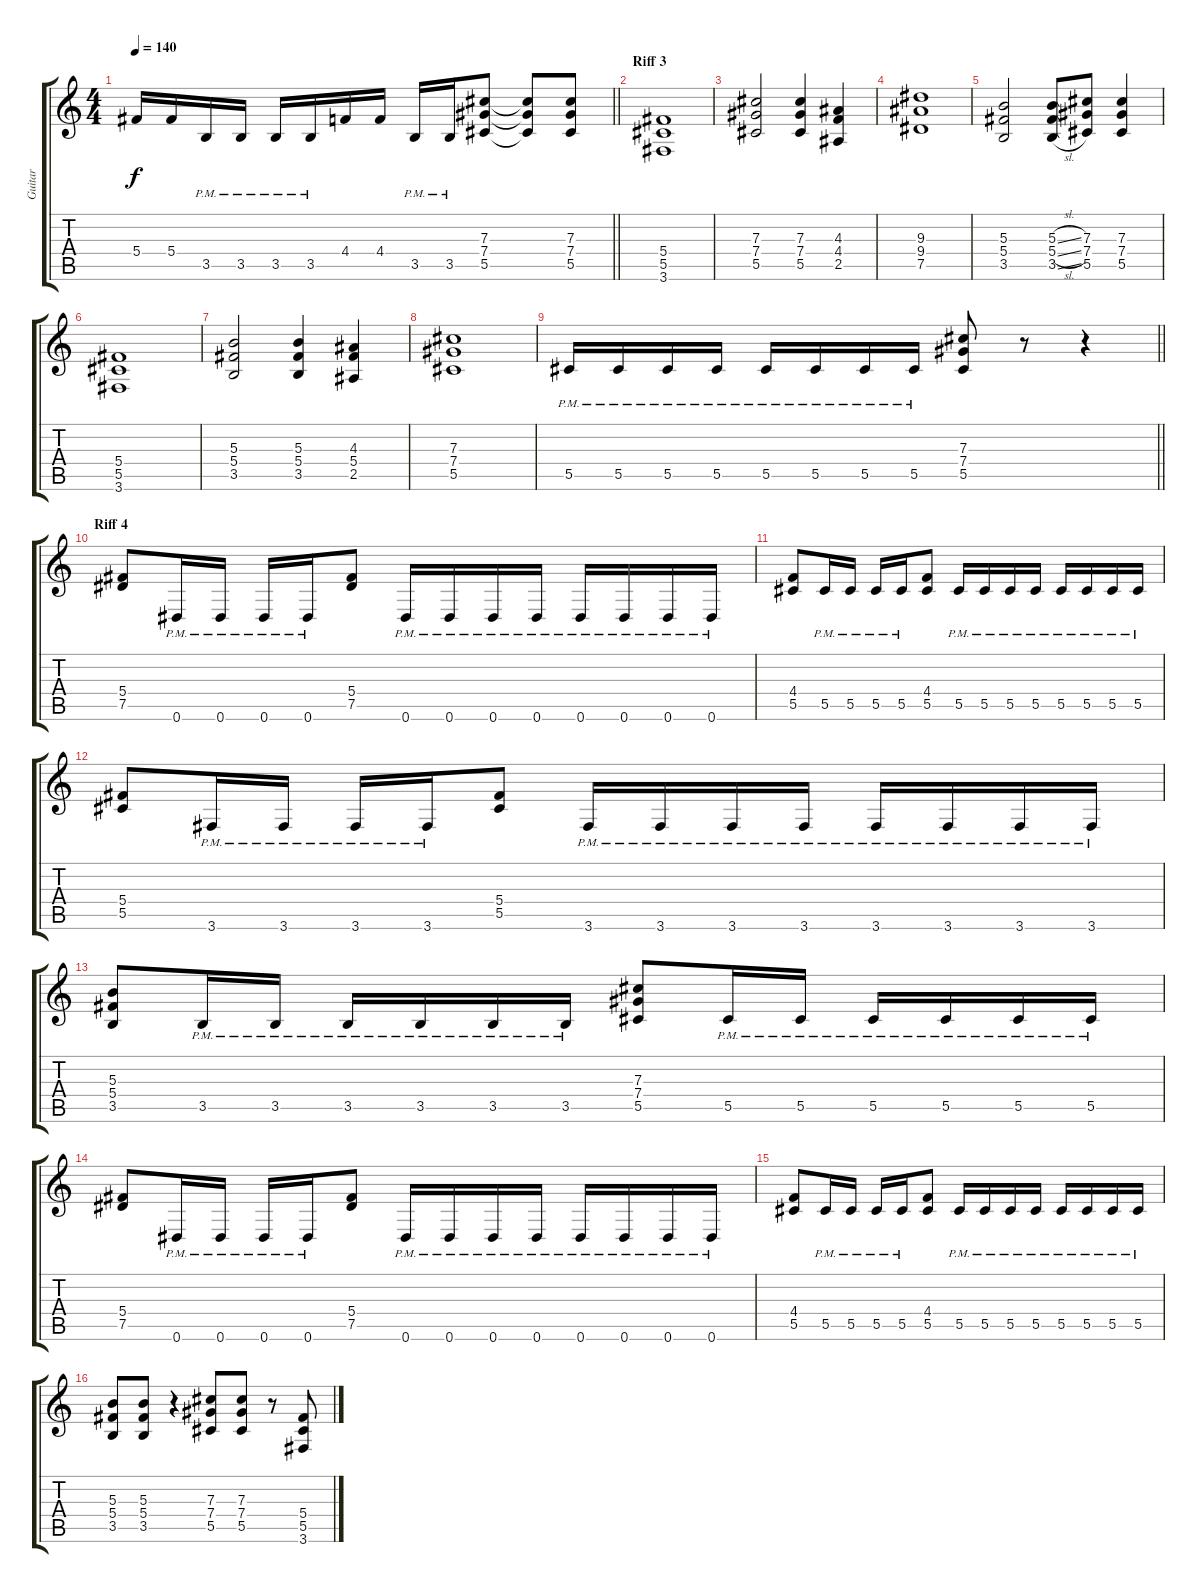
\track ("Guitar" "Guitar") {instrument distortionguitar}
\staff {score tabs}
\tuning (Eb4 Bb3 Gb3 Db3 Ab2 Eb2) {hide}
\ts (4 4)
\tempo 140
\clef g2
\barLineRight lightlight
\ks c
5.4.16{dy f} 5.4.16 3.5{pm}.16 3.5{pm}.16 3.5{pm}.16 3.5{pm}.16 4.4.16 4.4.16 3.5{pm}.16 3.5{pm}.16 (7.3 7.4 5.5).8 (7.3{t} 7.4{t} 5.5{t}).8 (7.3 7.4 5.5).8 |
\section ("" "Riff 3")
(5.4 5.5 3.6).1 |
(7.3 7.4 5.5).2 (7.3 7.4 5.5).4 (4.3 4.4 2.5).4 |
(9.3 9.4 7.5).1 |
(5.3 5.4 3.5).2 (5.3{sl} 5.4{sl} 3.5{sl}).8 (7.3 7.4 5.5).8 (7.3 7.4 5.5).4 |
(5.4 5.5 3.6).1 |
(5.3 5.4 3.5).2 (5.3 5.4 3.5).4 (4.3 5.4 2.5).4 |
(7.3 7.4 5.5).1 |
\barLineRight lightlight
5.5{pm}.16 5.5{pm}.16 5.5{pm}.16 5.5{pm}.16 5.5{pm}.16 5.5{pm}.16 5.5{pm}.16 5.5{pm}.16 (7.3 7.4 5.5).8 r.8 r.4 |
\section ("" "Riff 4")
(5.4 7.5).8 0.6{pm}.16 0.6{pm}.16 0.6{pm}.16 0.6{pm}.16 (5.4 7.5).8 0.6{pm}.16 0.6{pm}.16 0.6{pm}.16 0.6{pm}.16 0.6{pm}.16 0.6{pm}.16 0.6{pm}.16 0.6{pm}.16 |
(4.4 5.5).8 5.5{pm}.16 5.5{pm}.16 5.5{pm}.16 5.5{pm}.16 (4.4 5.5).8 5.5{pm}.16 5.5{pm}.16 5.5{pm}.16 5.5{pm}.16 5.5{pm}.16 5.5{pm}.16 5.5{pm}.16 5.5{pm}.16 |
(5.4 5.5).8 3.6{pm}.16 3.6{pm}.16 3.6{pm}.16 3.6{pm}.16 (5.4 5.5).8 3.6{pm}.16 3.6{pm}.16 3.6{pm}.16 3.6{pm}.16 3.6{pm}.16 3.6{pm}.16 3.6{pm}.16 3.6{pm}.16 |
(5.3 5.4 3.5).8 3.5{pm}.16 3.5{pm}.16 3.5{pm}.16 3.5{pm}.16 3.5{pm}.16 3.5{pm}.16 (7.3 7.4 5.5).8 5.5{pm}.16 5.5{pm}.16 5.5{pm}.16 5.5{pm}.16 5.5{pm}.16 5.5{pm}.16 |
(5.4 7.5).8 0.6{pm}.16 0.6{pm}.16 0.6{pm}.16 0.6{pm}.16 (5.4 7.5).8 0.6{pm}.16 0.6{pm}.16 0.6{pm}.16 0.6{pm}.16 0.6{pm}.16 0.6{pm}.16 0.6{pm}.16 0.6{pm}.16 |
(4.4 5.5).8 5.5{pm}.16 5.5{pm}.16 5.5{pm}.16 5.5{pm}.16 (4.4 5.5).8 5.5{pm}.16 5.5{pm}.16 5.5{pm}.16 5.5{pm}.16 5.5{pm}.16 5.5{pm}.16 5.5{pm}.16 5.5{pm}.16 |
(5.3 5.4 3.5).8 (5.3 5.4 3.5).8 r.4 (7.3 7.4 5.5).8 (7.3 7.4 5.5).8 r.8 (5.4 5.5 3.6).8
